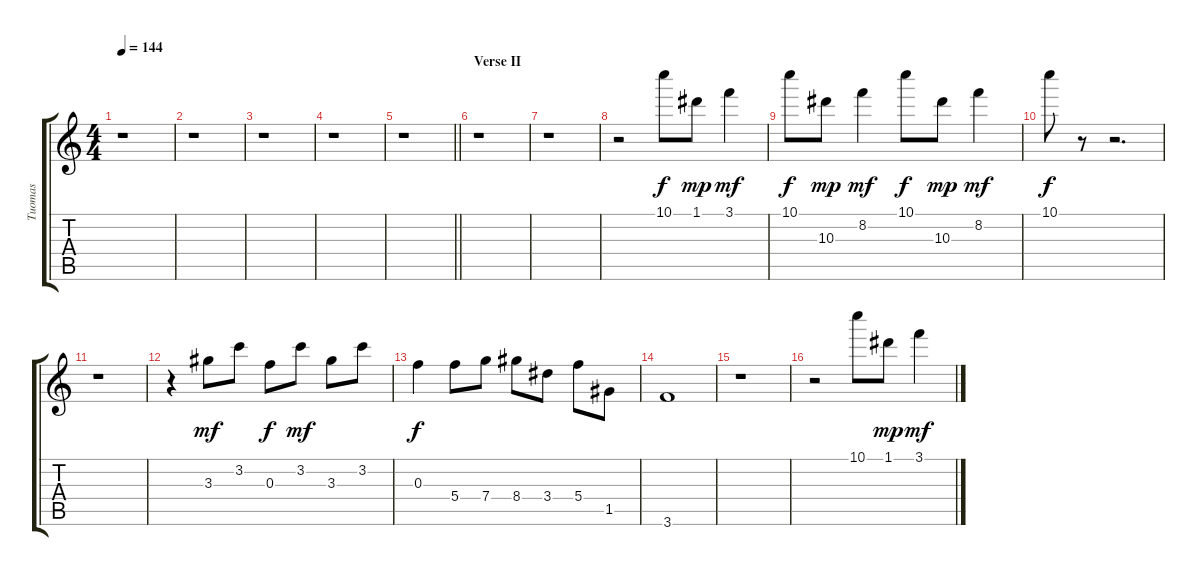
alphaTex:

\track ("Tuomas" "Tuomas") {instrument celesta}
\staff {score tabs}
\tuning (D6 A5 F5 C5 G4 D4) {hide}
\ts (4 4)
\tempo 144
\clef g2
\ks c
r.1{dy f} |
r.1 |
r.1 |
r.1 |
\barLineRight lightlight
r.1 |
\section ("" "Verse II")
r.1 |
r.1 |
r.2 10.1.8 1.1.8{dy mp} 3.1.4{dy mf} |
10.1.8{dy f} 10.3.8{dy mp} 8.2.4{dy mf} 10.1.8{dy f} 10.3.8{dy mp} 8.2.4{dy mf} |
10.1.8{dy f} r.8 r.2{d} |
r.1 |
r.4 3.3.8{dy mf} 3.2.8 0.3.8{dy f} 3.2.8{dy mf} 3.3.8 3.2.8 |
0.3.4{dy f} 5.4.8 7.4.8 8.4.8 3.4.8 5.4.8 1.5.8 |
3.6.1 |
r.1 |
r.2 10.1.8 1.1.8{dy mp} 3.1.4{dy mf}
